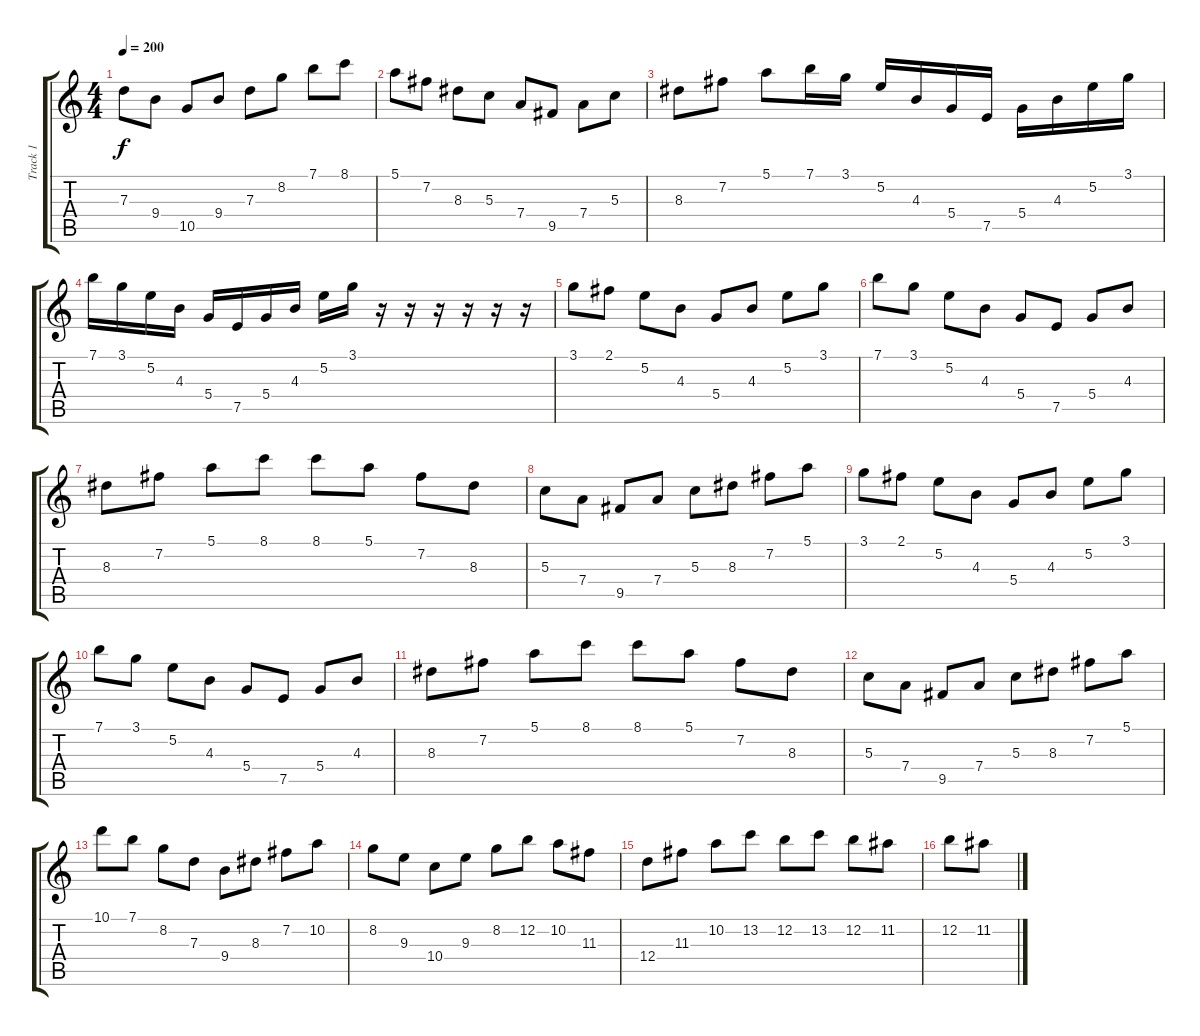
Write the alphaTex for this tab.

\track ("Track 1" "Track 1") {instrument overdrivenguitar}
\staff {score tabs}
\tuning (E4 B3 G3 D3 A2 E2) {hide}
\ts (4 4)
\tempo 200
\clef g2
\ks c
7.3.8{dy f} 9.4.8 10.5.8 9.4.8 7.3.8 8.2.8 7.1.8 8.1.8 |
5.1.8 7.2.8 8.3.8 5.3.8 7.4.8 9.5.8 7.4.8 5.3.8 |
8.3.8 7.2.8 5.1.8 7.1.16 3.1.16 5.2.16 4.3.16 5.4.16 7.5.16 5.4.16 4.3.16 5.2.16 3.1.16 |
7.1.16 3.1.16 5.2.16 4.3.16 5.4.16 7.5.16 5.4.16 4.3.16 5.2.16 3.1.16 r.16 r.16 r.16 r.16 r.16 r.16 |
3.1.8 2.1.8 5.2.8 4.3.8 5.4.8 4.3.8 5.2.8 3.1.8 |
7.1.8 3.1.8 5.2.8 4.3.8 5.4.8 7.5.8 5.4.8 4.3.8 |
8.3.8 7.2.8 5.1.8 8.1.8 8.1.8 5.1.8 7.2.8 8.3.8 |
5.3.8 7.4.8 9.5.8 7.4.8 5.3.8 8.3.8 7.2.8 5.1.8 |
3.1.8 2.1.8 5.2.8 4.3.8 5.4.8 4.3.8 5.2.8 3.1.8 |
7.1.8 3.1.8 5.2.8 4.3.8 5.4.8 7.5.8 5.4.8 4.3.8 |
8.3.8 7.2.8 5.1.8 8.1.8 8.1.8 5.1.8 7.2.8 8.3.8 |
5.3.8 7.4.8 9.5.8 7.4.8 5.3.8 8.3.8 7.2.8 5.1.8 |
10.1.8 7.1.8 8.2.8 7.3.8 9.4.8 8.3.8 7.2.8 10.2.8 |
8.2.8 9.3.8 10.4.8 9.3.8 8.2.8 12.2.8 10.2.8 11.3.8 |
12.4.8 11.3.8 10.2.8 13.2.8 12.2.8 13.2.8 12.2.8 11.2.8 |
12.2.8 11.2.8
